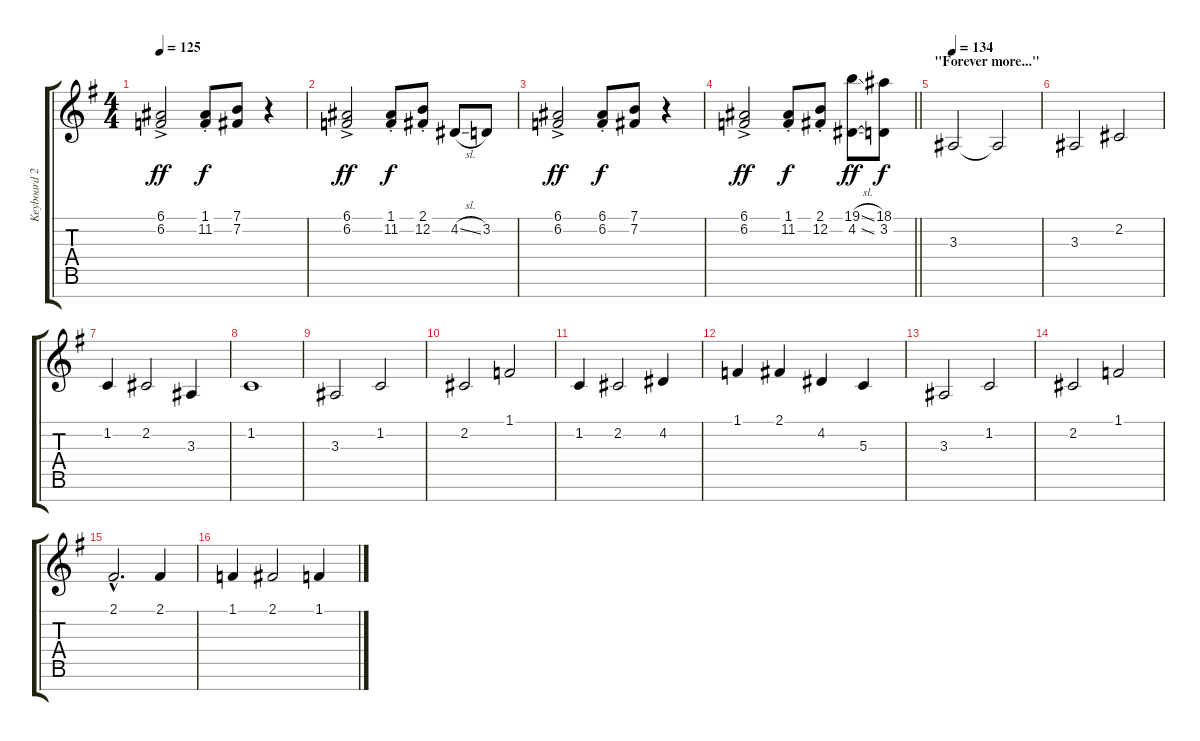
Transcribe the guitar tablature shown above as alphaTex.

\track ("Keyboard 2 - Brat/Shagrath" "Keyboard 2") {instrument stringensemble1}
\staff {score tabs}
\tuning (E4 B3 G3 D3 A2 E2 B1) {hide}
\ts (4 4)
\tempo 125
\clef g2
\ks g
(6.1{ac} 6.2{ac}).2{dy ff} (1.1 11.2{st}).8{dy f} (7.1 7.2).8 r.4 |
(6.1{ac} 6.2{ac}).2{dy ff} (1.1{st} 11.2{st}).8{dy f} (2.1{st} 12.2{st}).8 4.2{sl}.8 3.2.8 |
(6.1{ac} 6.2{ac}).2{dy ff} (6.1{st} 6.2).8{dy f} (7.1 7.2).8 r.4 |
\barLineRight lightlight
(6.1{ac} 6.2{ac}).2{dy ff} (1.1{st} 11.2).8{dy f} (2.1{st} 12.2).8 (19.1{sl} 4.2{sl}).8{dy ff} (18.1 3.2).8{dy f} |
\section ("" "\"Forever more...\"")
\tempo 134
3.3.2{volume 11} 3.3{t}.2{volume 13} |
3.3.2 2.2.2 |
1.2.4 2.2.2 3.3.4 |
1.2.1 |
3.3.2 1.2.2 |
2.2.2 1.1.2 |
1.2.4 2.2.2 4.2.4 |
1.1.4 2.1.4 4.2.4 5.3.4 |
3.3.2 1.2.2 |
2.2.2 1.1.2 |
2.1{hac}.2{d} 2.1.4 |
1.1.4 2.1.2 1.1.4
